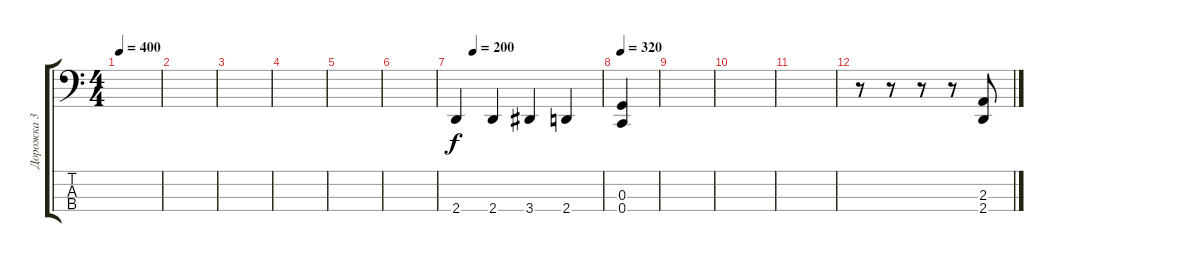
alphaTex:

\track ("Дорожка 3" "Дорожка 3") {instrument electricbassfinger}
\staff {score tabs}
\tuning (F2 C2 G1 C1) {hide}
\ts (4 4)
\tempo 400
\clef f4
\ks c
|
|
|
|
|
|
\tempo (200 0.125)
2.4.4 2.4.4 3.4.4 2.4.4 |
\tempo 320
(0.3 0.4).4 |
|
|
|
r.8 r.8 r.8 r.8 (2.3 2.4).8
